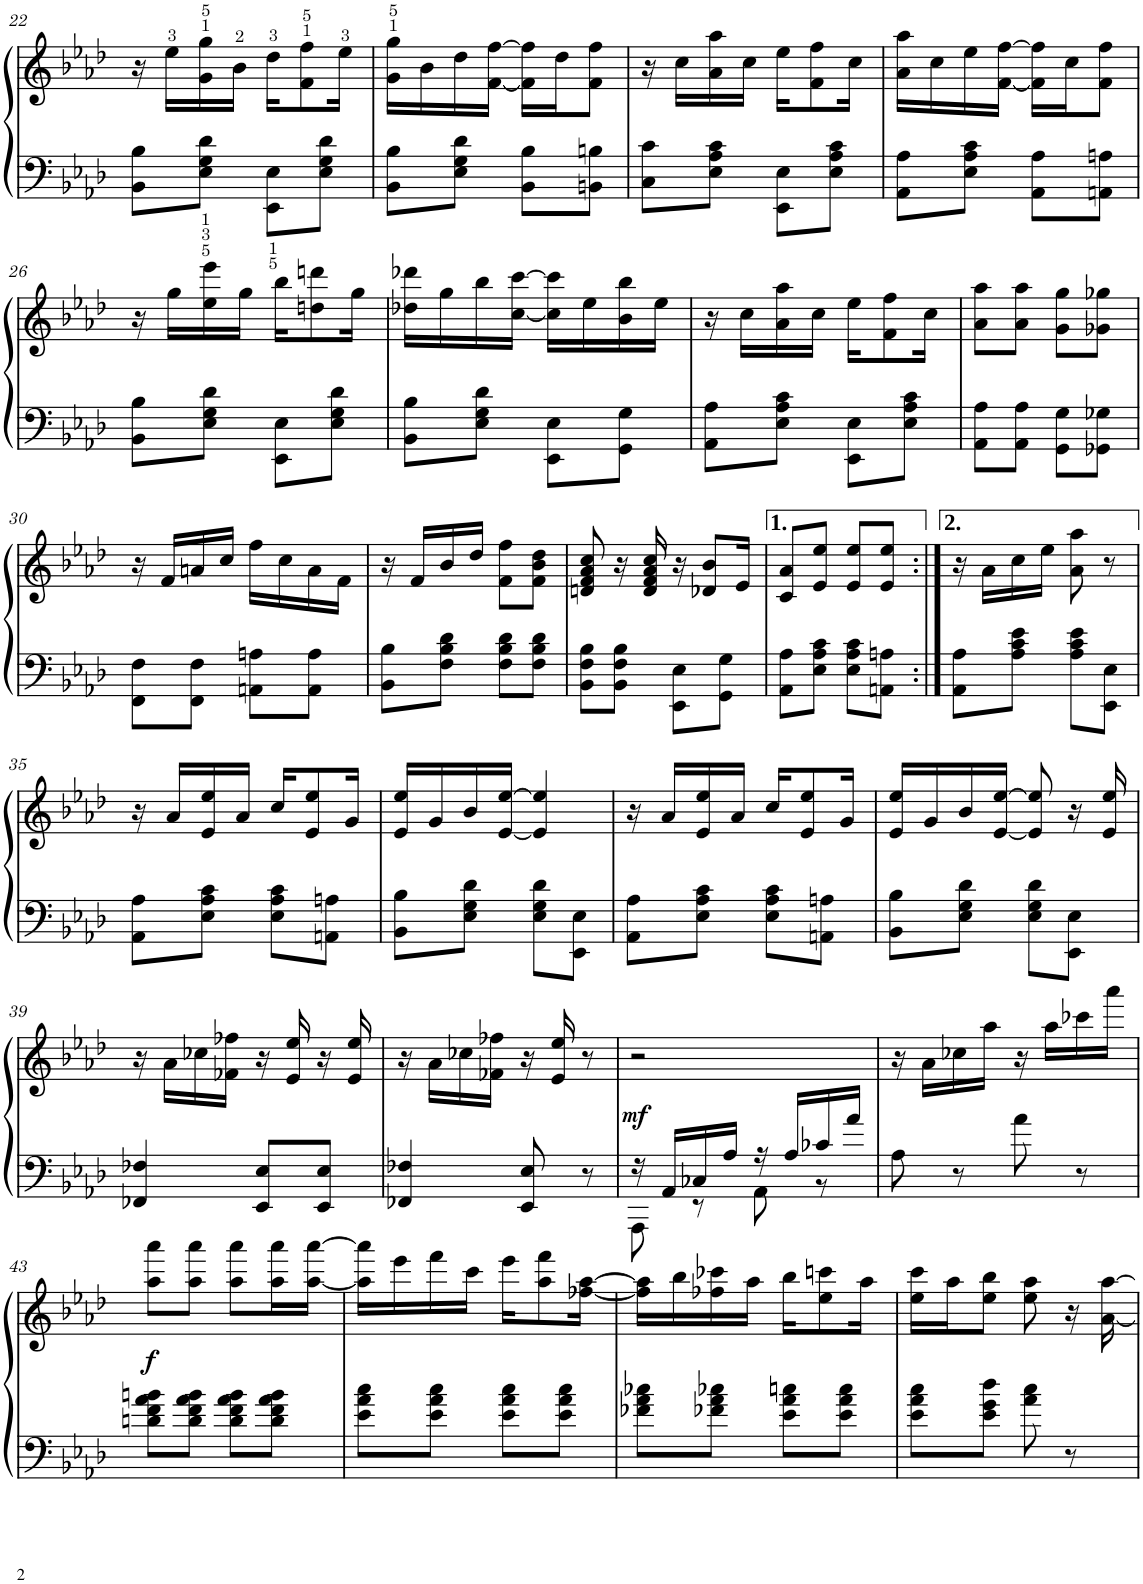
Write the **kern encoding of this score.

**kern	**kern	**dynam
*part1	*part1	*part1
*staff2	*staff1	*staff1/2
*I"Piano	*	*
*I'Pno	*	*
!!LO:PB:g=z
*clefF4	*clefG2	*
*k[b-e-a-d-]	*k[b-e-a-d-]	*
*M2/4	*M2/4	*
=22	=22	=22
8BB-\ 8B-\L	16r	.
.	16ee-\LL	.
8E-\ 8G\ 8d-\J	16g\ 16gg\	.
.	16b-\JJ	.
8EE-\ 8E-\L	16dd-\KL	.
.	8f\ 8ff\	.
8E-\ 8G\ 8d-\J	.	.
.	16ee-\Jk	.
=23	=23	=23
8BB-\ 8B-\L	16g\ 16gg\LL	.
.	16b-\	.
8E-\ 8G\ 8d-\J	16dd-\	.
.	[<16f\ [16ff\JJ	.
8BB-\ 8B-\L	16f\] 16ff\]LL	.
.	16dd-\J	.
8BBn\ 8Bn\J	8f\ 8ff\J	.
=24	=24	=24
8C\ 8c\L	16r	.
.	16cc\LL	.
8E-\ 8A-\ 8c\J	16a-\ 16aa-\	.
.	16cc\JJ	.
8EE-\ 8E-\L	16ee-\KL	.
.	8f\ 8ff\	.
8E-\ 8A-\ 8c\J	.	.
.	16cc\Jk	.
=25	=25	=25
8AA-\ 8A-\L	16a-\ 16aa-\LL	.
.	16cc\	.
8E-\ 8A-\ 8c\J	16ee-\	.
.	[<16f\ [16ff\JJ	.
8AA-\ 8A-\L	16f\] 16ff\]LL	.
.	16cc\J	.
8AAn\ 8An\J	8f\ 8ff\J	.
!!LO:LB:g=z
=26	=26	=26
8BB-\ 8B-\L	16r	.
.	16gg\LL	.
8E-\ 8G\ 8d-\J	16ee-\ 16eee-\	.
.	16gg\JJ	.
8EE-\ 8E-\L	16bb-\KL	.
.	8ddn\ 8dddn\	.
8E-\ 8G\ 8d-\J	.	.
.	16gg\Jk	.
=27	=27	=27
8BB-\ 8B-\L	16dd-X\ 16ddd-X\LL	.
.	16gg\	.
8E-\ 8G\ 8d-\J	16bb-\	.
.	[<16cc\ [16ccc\JJ	.
8EE-\ 8E-\L	16cc\] 16ccc\]LL	.
.	16ee-\	.
8GG\ 8G\J	16b-\ 16bb-\	.
.	16ee-\JJ	.
=28	=28	=28
8AA-\ 8A-\L	16r	.
.	16cc\LL	.
8E-\ 8A-\ 8c\J	16a-\ 16aa-\	.
.	16cc\JJ	.
8EE-\ 8E-\L	16ee-\KL	.
.	8f\ 8ff\	.
8E-\ 8A-\ 8c\J	.	.
.	16cc\Jk	.
=29	=29	=29
8AA-\ 8A-\L	8a-\ 8aa-\L	.
8AA-\ 8A-\J	8a-\ 8aa-\J	.
8GG\ 8G\L	8g\ 8gg\L	.
8GG-X\ 8G-X\J	8g-X\ 8gg-X\J	.
!!LO:LB:g=z
=30	=30	=30
8FF\ 8F\L	16r	.
.	16f/LL	.
8FF\ 8F\J	16an/	.
.	16cc/JJ	.
8AAn\ 8An\L	16ff\LL	.
.	16cc\	.
8AA\ 8A\J	16a\	.
.	16f\JJ	.
=31	=31	=31
8BB-\ 8B-\L	16r	.
.	16f/LL	.
8F\ 8B-\ 8d-\J	16b-/	.
.	16dd-/JJ	.
8F\ 8B-\ 8d-\L	8f\ 8ff\L	.
8F\ 8B-\ 8d-\J	8f\ 8b-\ 8dd-\J	.
=32	=32	=32
8BB-\ 8F\ 8B-\L	8dn/ 8f/ 8a-/ 8cc/	.
8BB-\ 8F\ 8B-\J	16r	.
.	16d/ 16f/ 16a-/ 16cc/	.
8EE-\ 8E-\L	16r	.
.	8d-X/ 8b-/L	.
8GG\ 8G\J	.	.
.	16e-/Jk	.
=33	=33	=33
8AA-\ 8A-\L	8c/ 8a-/L	.
8E-\ 8A-\ 8c\J	8e-/ 8ee-/J	.
8E-\ 8A-\ 8c\L	8e-/ 8ee-/L	.
8AAn\ 8An\J	8e-/ 8ee-/J	.
=34:|!	=34:|!	=34:|!
8AA-\ 8A-\L	16r	.
.	16a-\LL	.
8A-\ 8c\ 8e-\J	16cc\	.
.	16ee-\JJ	.
8A-\ 8c\ 8e-\L	8a-\ 8aa-\	.
8EE-\ 8E-\J	8r	.
!!LO:LB:g=z
=35	=35	=35
8AA-\ 8A-\L	16r	.
.	16a-/LL	.
8E-\ 8A-\ 8c\J	16e-/ 16ee-/	.
.	16a-/JJ	.
8E-\ 8A-\ 8c\L	16cc/KL	.
.	8e-/ 8ee-/	.
8AAn\ 8An\J	.	.
.	16g/Jk	.
=36	=36	=36
8BB-\ 8B-\L	16e-/ 16ee-/LL	.
.	16g/	.
8E-\ 8G\ 8d-\J	16b-/	.
.	[16e-/ [>16ee-/JJ	.
8E-\ 8G\ 8d-\L	4e-/] 4ee-/]	.
8EE-\ 8E-\J	.	.
=37	=37	=37
8AA-\ 8A-\L	16r	.
.	16a-/LL	.
8E-\ 8A-\ 8c\J	16e-/ 16ee-/	.
.	16a-/JJ	.
8E-\ 8A-\ 8c\L	16cc/KL	.
.	8e-/ 8ee-/	.
8AAn\ 8An\J	.	.
.	16g/Jk	.
=38	=38	=38
8BB-\ 8B-\L	16e-/ 16ee-/LL	.
.	16g/	.
8E-\ 8G\ 8d-\J	16b-/	.
.	[16e-/ [>16ee-/JJ	.
8E-\ 8G\ 8d-\L	8e-/] 8ee-/]	.
8EE-\ 8E-\J	16r	.
.	16e-/ 16ee-/	.
!!LO:LB:g=z
=39	=39	=39
4FF-X/ 4F-X/	16r	.
.	16a-\LL	.
.	16cc-X\	.
.	16f-X\ 16ff-X\JJ	.
8EE-/ 8E-/L	16r	.
.	16e-/ 16ee-/	.
8EE-/ 8E-/J	16r	.
.	16e-/ 16ee-/	.
=40	=40	=40
4FF-X/ 4F-X/	16r	.
.	16a-\LL	.
.	16cc-X\	.
.	16f-X\ 16ff-X\JJ	.
8EE-/ 8E-/	16r	.
.	16e-/ 16ee-/	.
8r	8r	.
=41	=41	=41
*^	*	*
!	!	!	!LO:DY:a=2
16r	8AAA-\	2r	mf
16AA-/LL	.	.	.
16C-X/	8r	.	.
16A-/JJ	.	.	.
16r	8AA-\	.	.
16A-/LL	.	.	.
16c-X/	8r	.	.
16a-/JJ	.	.	.
*v	*v	*	*
=42	=42	=42
8A-\	16r	.
.	16a-\LL	.
8r	16cc-X\	.
.	16aa-\JJ	.
8a-\	16r	.
.	16aa-\LL	.
8r	16ccc-X\	.
.	16aaa-\JJ	.
!!LO:LB:g=z
=43	=43	=43
!	!	!LO:DY:b
8dn\ 8f\ 8a-\ 8bn\L	8aa-\ 8aaa-\L	f
8d\ 8f\ 8a-\ 8b\J	8aa-\ 8aaa-\J	.
8d\ 8f\ 8a-\ 8b\L	8aa-\ 8aaa-\L	.
8d\ 8f\ 8a-\ 8b\J	16aa-\ 16aaa-\L	.
.	[<16aa-\ [>16aaa-\JJ	.
=44	=44	=44
8e-\ 8a-\ 8cc\L	16aa-\] 16aaa-\]LL	.
.	16eee-\	.
8e-\ 8a-\ 8cc\J	16fff\	.
.	16ccc\JJ	.
8e-\ 8a-\ 8cc\L	16eee-\KL	.
.	8aa-\ 8fff\	.
8e-\ 8a-\ 8cc\J	.	.
.	[<16ff-X\ [16aa-\Jk	.
=45	=45	=45
8f-X\ 8a-\ 8cc-X\L	16ff-\] 16aa-\]LL	.
.	16bb-\	.
8f-X\ 8a-\ 8cc-X\J	16ff-X\ 16ccc-X\	.
.	16aa-\JJ	.
8e-\ 8a-\ 8ccn\L	16bb-\KL	.
.	8ee-\ 8cccn\	.
8e-\ 8a-\ 8cc\J	.	.
.	16aa-\Jk	.
=46	=46	=46
8e-\ 8a-\ 8cc\L	16ee-\ 16ccc\LL	.
.	16aa-\J	.
8e-\ 8g\ 8dd-\J	8ee-\ 8bb-\J	.
8a-\ 8cc\	8ee-\ 8aa-\	.
8r	16r	.
.	[<16a-\ [16aa-\	.
=	=	=
*-	*-	*-
